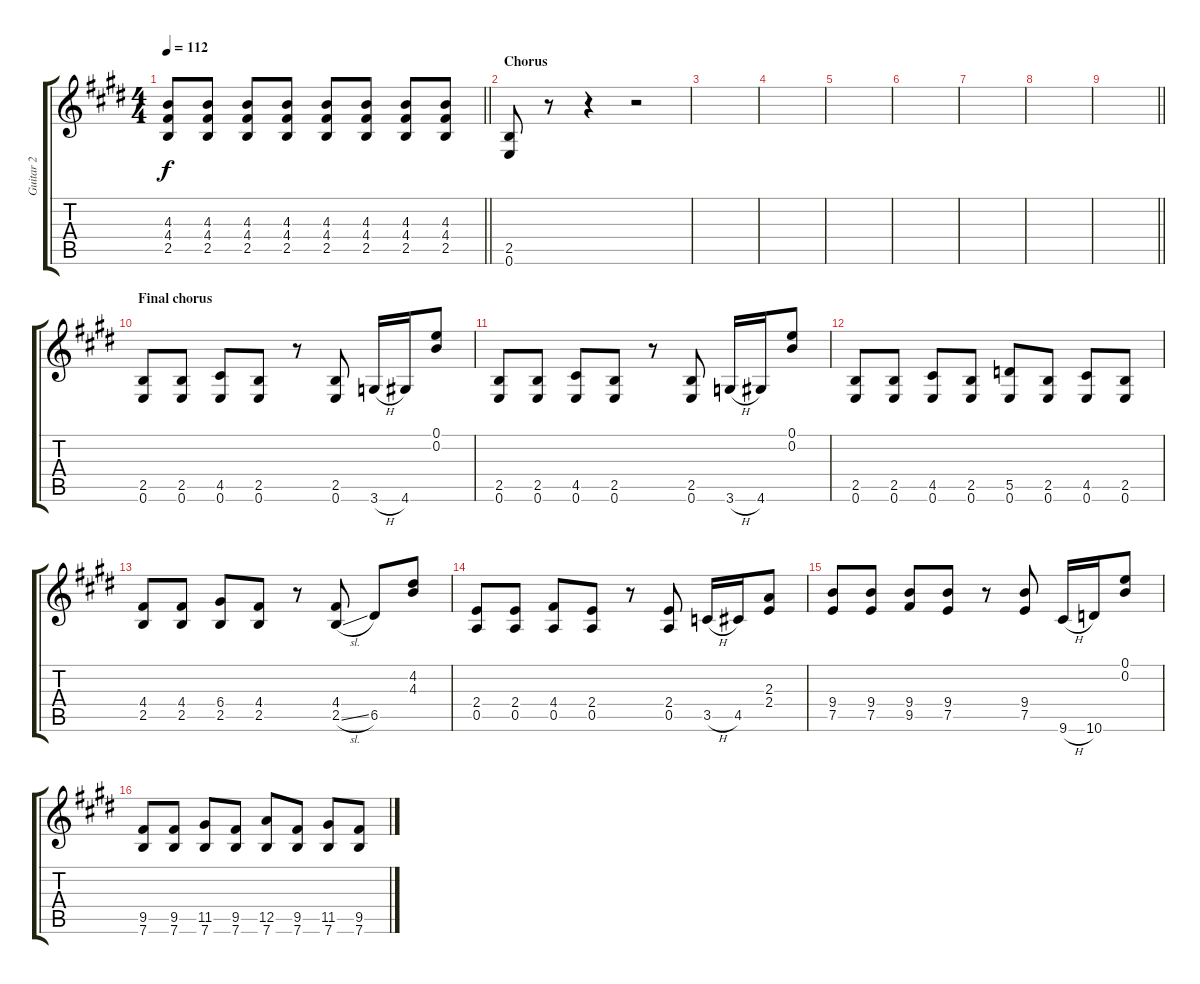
\track ("Guitar 2" "Guitar 2") {instrument distortionguitar}
\staff {score tabs}
\tuning (E4 B3 G3 D3 A2 E2) {hide}
\ts (4 4)
\tempo 112
\clef g2
\barLineRight lightlight
\ks e
(4.3 4.4 2.5).8{dy f} (4.3 4.4 2.5).8 (4.3 4.4 2.5).8 (4.3 4.4 2.5).8 (4.3 4.4 2.5).8 (4.3 4.4 2.5).8 (4.3 4.4 2.5).8 (4.3 4.4 2.5).8 |
\section ("" "Chorus")
(2.5 0.6).8 r.8 r.4 r.2 |
|
|
|
|
|
|
\barLineRight lightlight
|
\section ("" "Final chorus")
(2.5 0.6).8 (2.5 0.6).8 (4.5 0.6).8 (2.5 0.6).8 r.8 (2.5 0.6).8 3.6{h}.16 4.6.16 (0.1 0.2).8 |
(2.5 0.6).8 (2.5 0.6).8 (4.5 0.6).8 (2.5 0.6).8 r.8 (2.5 0.6).8 3.6{h}.16 4.6.16 (0.1 0.2).8 |
(2.5 0.6).8 (2.5 0.6).8 (4.5 0.6).8 (2.5 0.6).8 (5.5 0.6).8 (2.5 0.6).8 (4.5 0.6).8 (2.5 0.6).8 |
(4.4 2.5).8 (4.4 2.5).8 (6.4 2.5).8 (4.4 2.5).8 r.8 (4.4 2.5{sl}).8 6.5.8 (4.2 4.3).8 |
(2.4 0.5).8 (2.4 0.5).8 (4.4 0.5).8 (2.4 0.5).8 r.8 (2.4 0.5).8 3.5{h}.16 4.5.16 (2.3 2.4).8 |
(9.4 7.5).8 (9.4 7.5).8 (9.4 9.5).8 (9.4 7.5).8 r.8 (9.4 7.5).8 9.6{h}.16 10.6.16 (0.1 0.2).8 |
(9.5 7.6).8 (9.5 7.6).8 (11.5 7.6).8 (9.5 7.6).8 (12.5 7.6).8 (9.5 7.6).8 (11.5 7.6).8 (9.5 7.6).8
